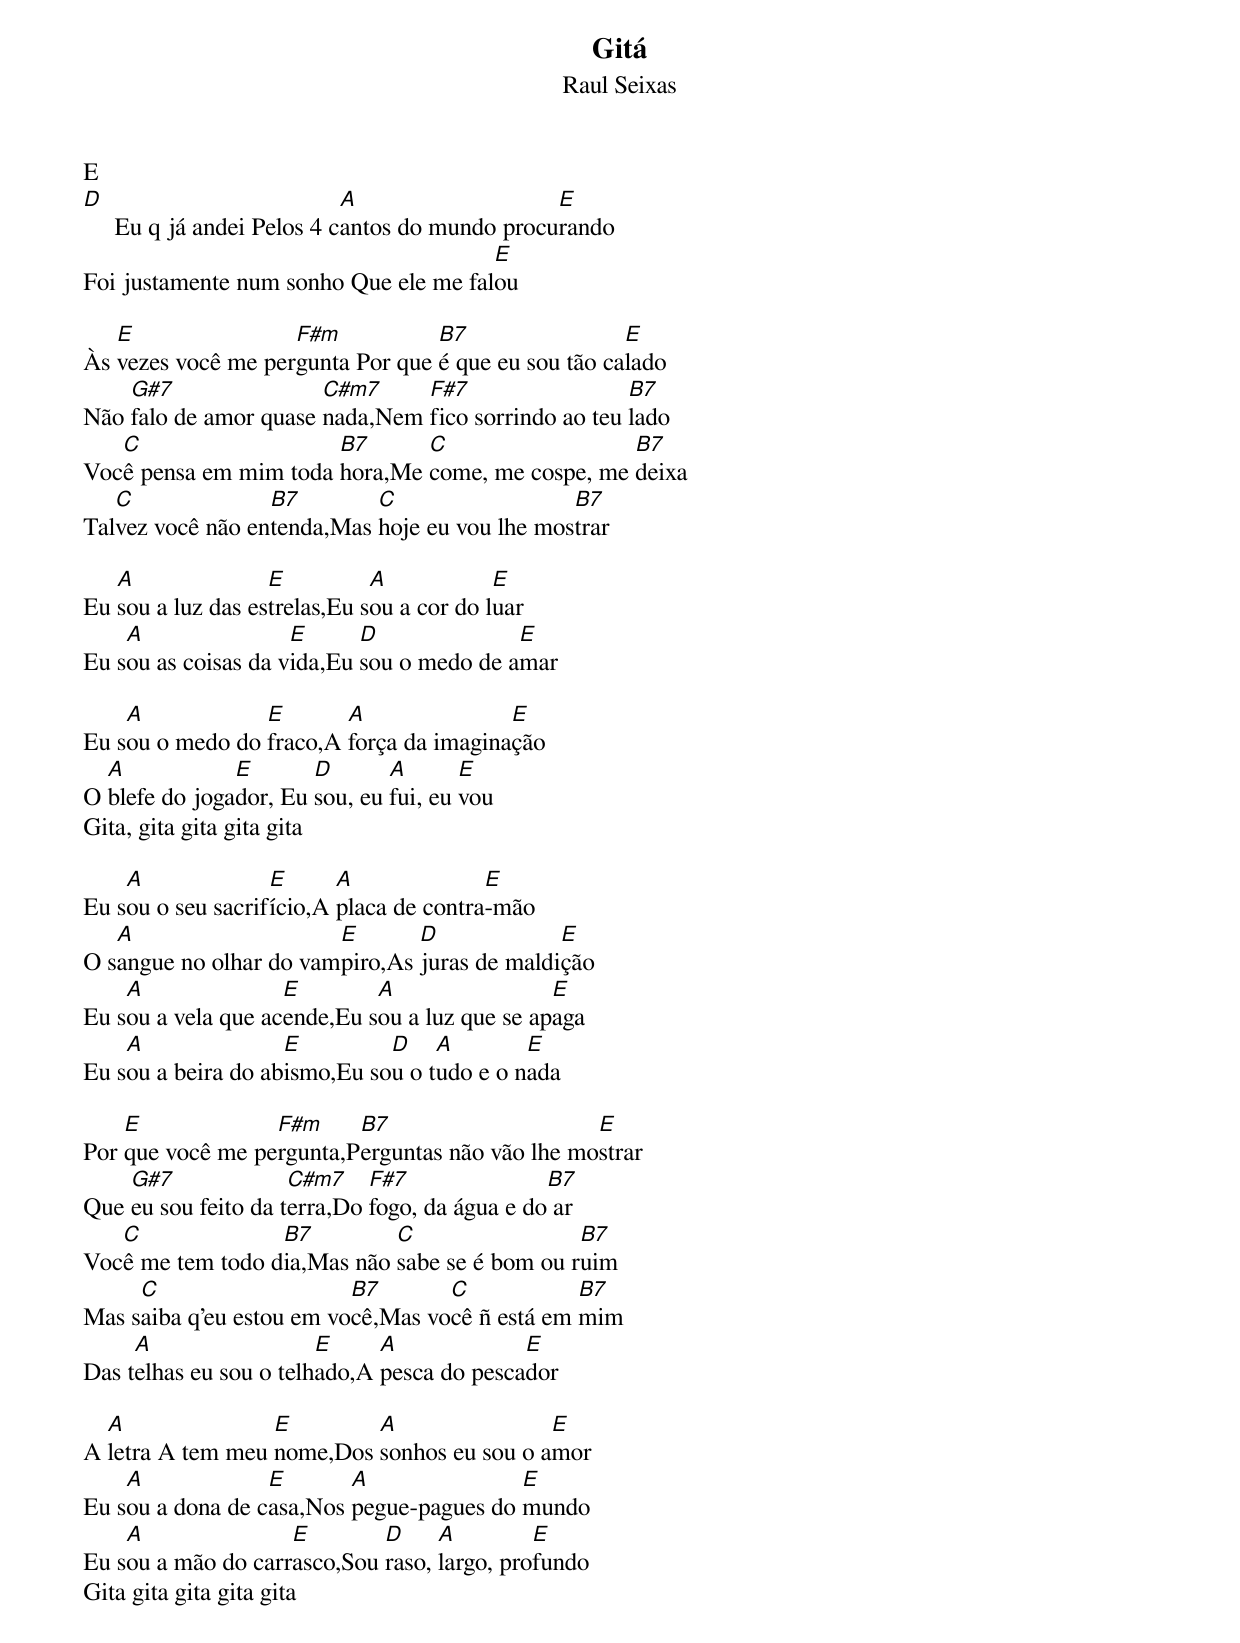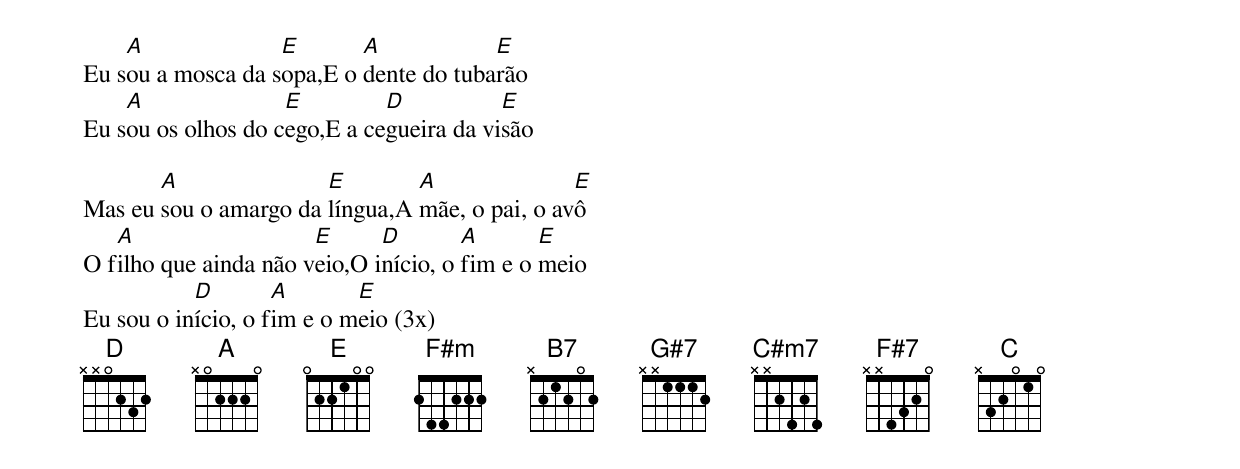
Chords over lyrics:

Gitá
Raul Seixas

E
D                           A                   E
     Eu q já andei Pelos 4 cantos do mundo procurando
                                       E
Foi justamente num sonho Que ele me falou

   E                F#m           B7                 E
Às vezes você me pergunta Por que é que eu sou tão calado
    G#7                C#m7     F#7                  B7
Não falo de amor quase nada,Nem fico sorrindo ao teu lado
   C                   B7      C                  B7
Você pensa em mim toda hora,Me come, me cospe, me deixa
   C              B7        C                  B7
Talvez você não entenda,Mas hoje eu vou lhe mostrar

   A               E          A            E
Eu sou a luz das estrelas,Eu sou a cor do luar
    A                E      D              E
Eu sou as coisas da vida,Eu sou o medo de amar

    A            E       A               E
Eu sou o medo do fraco,A força da imaginação
  A            E       D       A       E
O blefe do jogador, Eu sou, eu fui, eu vou
Gita, gita gita gita gita

    A              E      A              E
Eu sou o seu sacrifício,A placa de contra-mão
   A                    E       D             E
O sangue no olhar do vampiro,As juras de maldição
    A               E        A                 E
Eu sou a vela que acende,Eu sou a luz que se apaga
    A               E         D    A        E
Eu sou a beira do abismo,Eu sou o tudo e o nada

    E             F#m     B7                     E
Por que você me pergunta,Perguntas não vão lhe mostrar
    G#7              C#m7    F#7               B7
Que eu sou feito da terra,Do fogo, da água e do ar
   C              B7         C                 B7
Você me tem todo dia,Mas não sabe se é bom ou ruim
     C                    B7       C            B7
Mas saiba q'eu estou em você,Mas você ñ está em mim
     A                  E     A             E
Das telhas eu sou o telhado,A pesca do pescador

  A               E        A                E
A letra A tem meu nome,Dos sonhos eu sou o amor
    A             E       A               E
Eu sou a dona de casa,Nos pegue-pagues do mundo
    A               E        D     A         E
Eu sou a mão do carrasco,Sou raso, largo, profundo
Gita gita gita gita gita

    A              E       A            E
Eu sou a mosca da sopa,E o dente do tubarão
    A               E         D           E
Eu sou os olhos do cego,E a cegueira da visão

       A               E        A               E
Mas eu sou o amargo da língua,A mãe, o pai, o avô
   A                   E      D        A       E
O filho que ainda não veio,O início, o fim e o meio
           D        A       E
Eu sou o início, o fim e o meio (3x)
